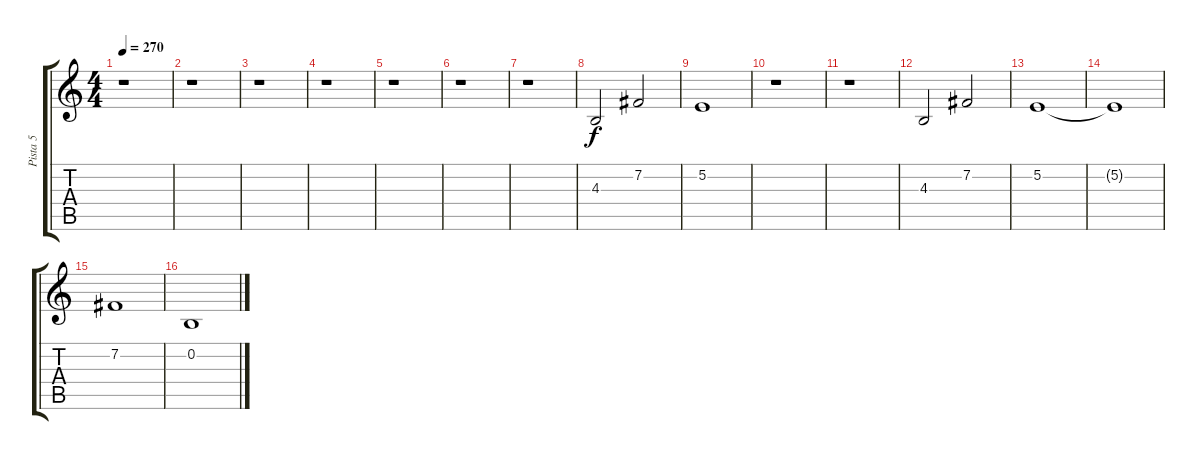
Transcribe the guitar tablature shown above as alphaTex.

\track ("Pista 5" "Pista 5") {instrument altosax}
\staff {score tabs}
\tuning (E4 B3 G3 D3 A2 E2) {hide}
\ts (4 4)
\tempo 270
\clef g2
\ks c
r.1{dy f} |
r.1 |
r.1 |
r.1 |
r.1 |
r.1 |
r.1 |
4.3.2 7.2.2 |
5.2.1 |
r.1 |
r.1 |
4.3.2 7.2.2 |
5.2.1 |
5.2{t}.1 |
7.2.1 |
0.2.1
